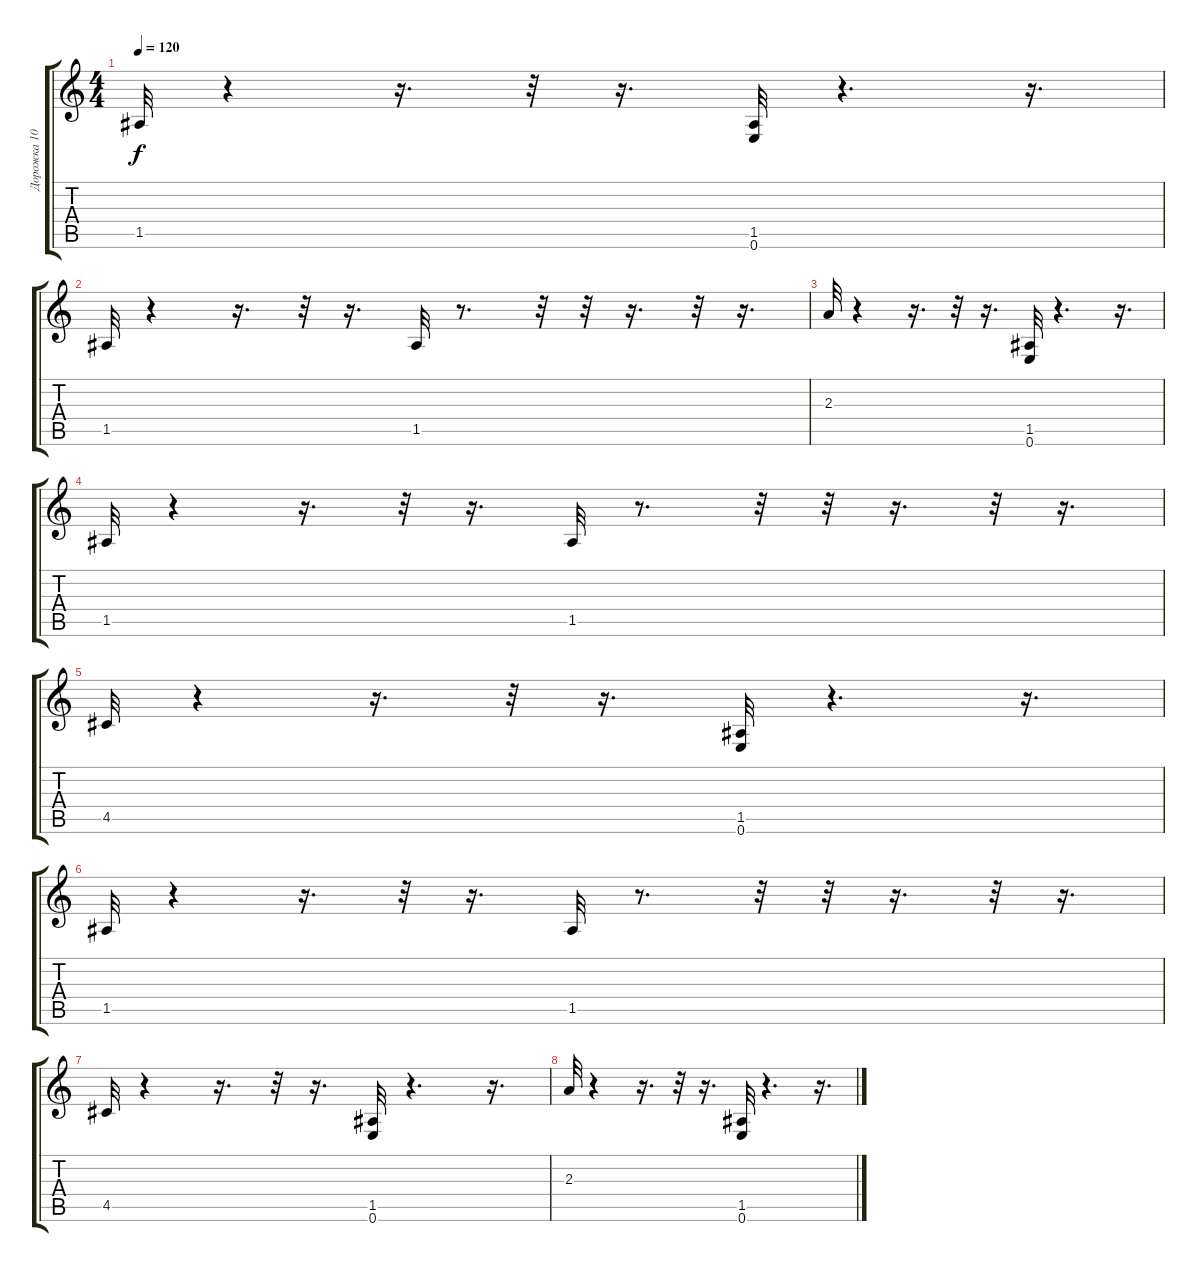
\track ("Дорожка 10" "Дорожка 10") {instrument acousticguitarnylon}
\staff {score tabs}
\tuning (E4 B3 G3 D3 A2 E2) {hide}
\ts (4 4)
\tempo 120
\clef g2
\ks c
1.5.32{dy f} r.4 r.16{d} r.32 r.16{d} (1.5 0.6).32 r.4{d} r.16{d} |
1.5.32 r.4 r.16{d} r.32 r.16{d} 1.5.32 r.8{d} r.32 r.32 r.16{d} r.32 r.16{d} |
2.3.32 r.4 r.16{d} r.32 r.16{d} (1.5 0.6).32 r.4{d} r.16{d} |
1.5.32 r.4 r.16{d} r.32 r.16{d} 1.5.32 r.8{d} r.32 r.32 r.16{d} r.32 r.16{d} |
4.5.32 r.4 r.16{d} r.32 r.16{d} (1.5 0.6).32 r.4{d} r.16{d} |
1.5.32 r.4 r.16{d} r.32 r.16{d} 1.5.32 r.8{d} r.32 r.32 r.16{d} r.32 r.16{d} |
4.5.32 r.4 r.16{d} r.32 r.16{d} (1.5 0.6).32 r.4{d} r.16{d} |
2.3.32 r.4 r.16{d} r.32 r.16{d} (1.5 0.6).32 r.4{d} r.16{d}
